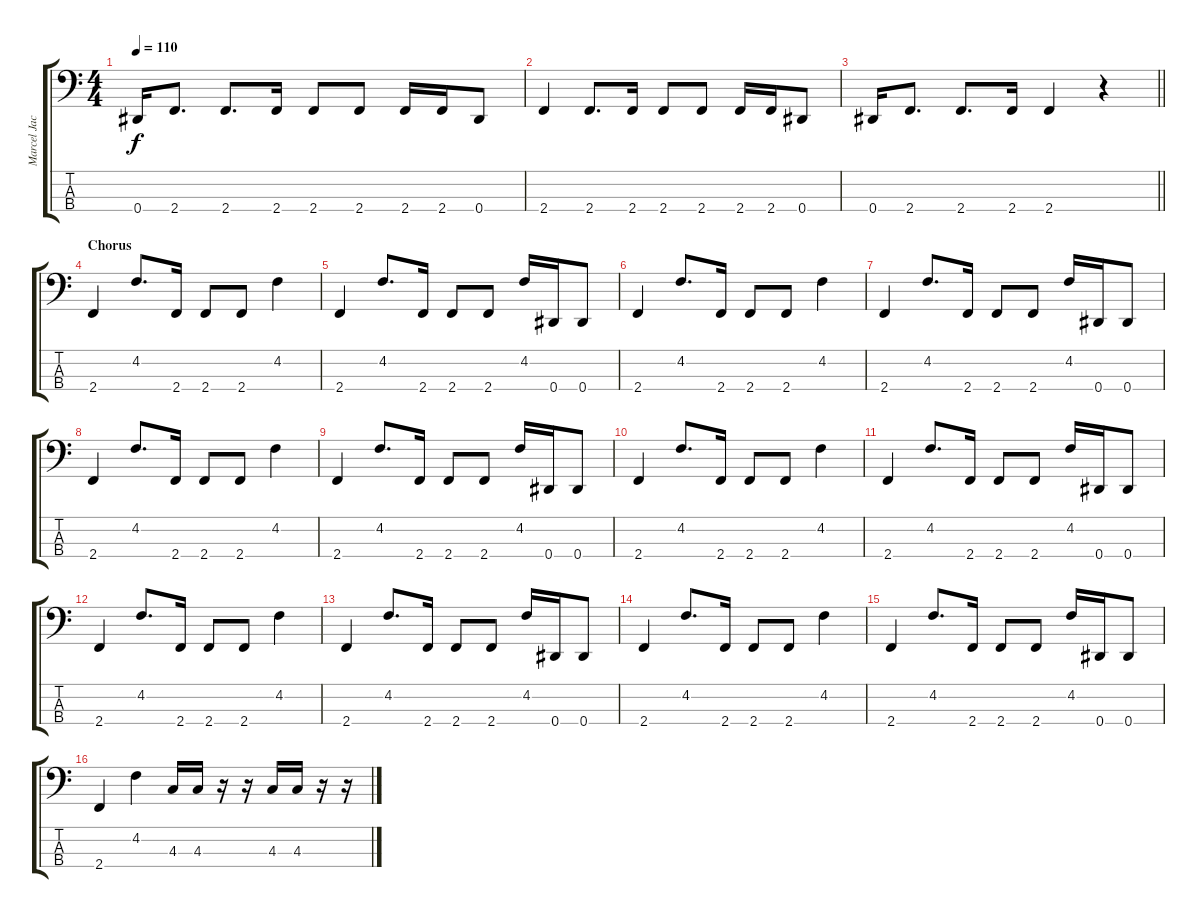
\track ("Marcel Jacob" "Marcel Jac") {instrument electricbassfinger}
\staff {score tabs}
\tuning (Gb2 Db2 Ab1 Eb1) {hide}
\ts (4 4)
\tempo 110
\clef f4
\ks c
0.4.16{dy f} 2.4.8{d} 2.4.8{d} 2.4.16 2.4.8 2.4.8 2.4.16 2.4.16 0.4.8 |
2.4.4 2.4.8{d} 2.4.16 2.4.8 2.4.8 2.4.16 2.4.16 0.4.8 |
\barLineRight lightlight
0.4.16 2.4.8{d} 2.4.8{d} 2.4.16 2.4.4 r.4 |
\section ("" "Chorus")
2.4.4 4.2.8{d} 2.4.16 2.4.8 2.4.8 4.2.4 |
2.4.4 4.2.8{d} 2.4.16 2.4.8 2.4.8 4.2.16 0.4.16 0.4.8 |
2.4.4 4.2.8{d} 2.4.16 2.4.8 2.4.8 4.2.4 |
2.4.4 4.2.8{d} 2.4.16 2.4.8 2.4.8 4.2.16 0.4.16 0.4.8 |
2.4.4 4.2.8{d} 2.4.16 2.4.8 2.4.8 4.2.4 |
2.4.4 4.2.8{d} 2.4.16 2.4.8 2.4.8 4.2.16 0.4.16 0.4.8 |
2.4.4 4.2.8{d} 2.4.16 2.4.8 2.4.8 4.2.4 |
2.4.4 4.2.8{d} 2.4.16 2.4.8 2.4.8 4.2.16 0.4.16 0.4.8 |
2.4.4 4.2.8{d} 2.4.16 2.4.8 2.4.8 4.2.4 |
2.4.4 4.2.8{d} 2.4.16 2.4.8 2.4.8 4.2.16 0.4.16 0.4.8 |
2.4.4 4.2.8{d} 2.4.16 2.4.8 2.4.8 4.2.4 |
2.4.4 4.2.8{d} 2.4.16 2.4.8 2.4.8 4.2.16 0.4.16 0.4.8 |
2.4.4 4.2.4 4.3.16 4.3.16 r.16 r.16 4.3.16 4.3.16 r.16 r.16
